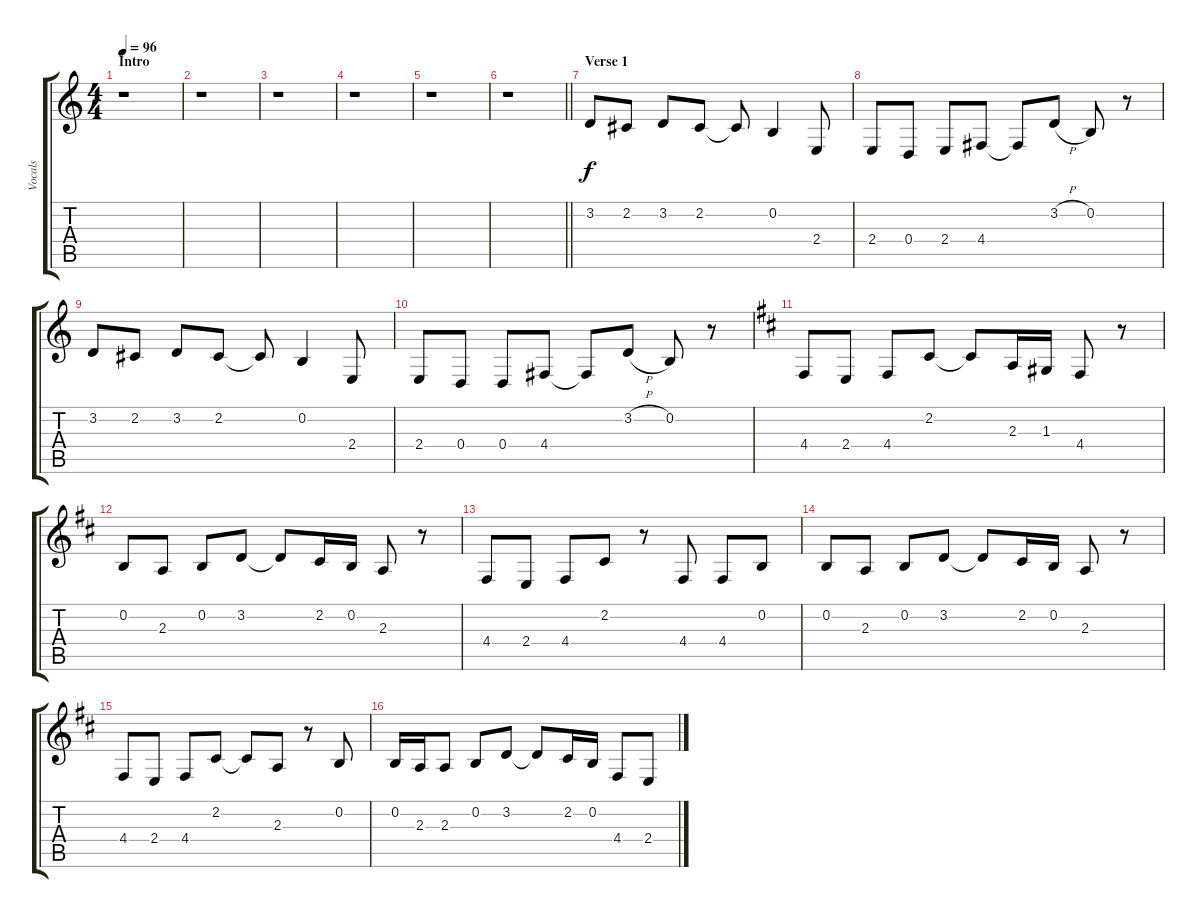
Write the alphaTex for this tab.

\track ("Vocals" "Vocals") {instrument sopranosax}
\staff {score tabs}
\tuning (E4 B3 G3 D3 A2 E2) {hide}
\ts (4 4)
\section ("" "Intro")
\tempo 96
\clef g2
\ks c
r.1{dy f instrument sopranosax} |
r.1 |
r.1 |
r.1 |
r.1 |
\barLineRight lightlight
r.1 |
\section ("" "Verse 1")
3.2.8 2.2.8 3.2.8 2.2.8 2.2{t}.8 0.2.4 2.4.8 |
2.4.8 0.4.8 2.4.8 4.4.8 4.4{t}.8 3.2{h}.8 0.2.8 r.8 |
3.2.8 2.2.8 3.2.8 2.2.8 2.2{t}.8 0.2.4 2.4.8 |
2.4.8 0.4.8 0.4.8 4.4.8 4.4{t}.8 3.2{h}.8 0.2.8 r.8 |
\ks d
4.4.8 2.4.8 4.4.8 2.2.8 2.2{t}.8 2.3.16 1.3.16 4.4.8 r.8 |
0.2.8 2.3.8 0.2.8 3.2.8 3.2{t}.8 2.2.16 0.2.16 2.3.8 r.8 |
4.4.8 2.4.8 4.4.8 2.2.8 r.8 4.4.8 4.4.8 0.2.8 |
0.2.8 2.3.8 0.2.8 3.2.8 3.2{t}.8 2.2.16 0.2.16 2.3.8 r.8 |
4.4.8 2.4.8 4.4.8 2.2.8 2.2{t}.8 2.3.8 r.8 0.2.8 |
0.2.16 2.3.16 2.3.8 0.2.8 3.2.8 3.2{t}.8 2.2.16 0.2.16 4.4.8 2.4.8
